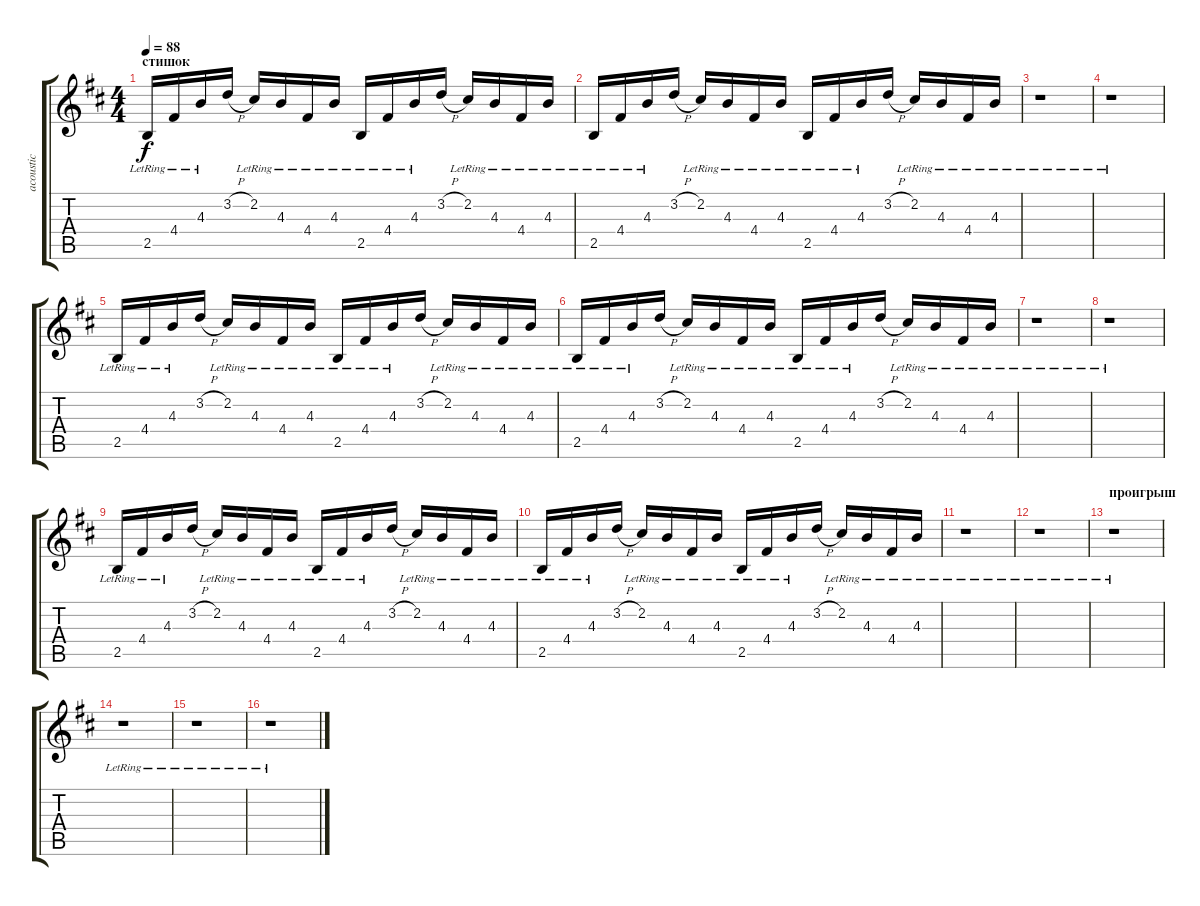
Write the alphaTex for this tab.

\track ("acoustic" "acoustic") {instrument acousticguitarsteel}
\staff {score tabs}
\tuning (E4 B3 G3 D3 A2 E2) {hide}
\ts (4 4)
\section ("" "стишок")
\tempo 88
\clef g2
\ks bminor
2.5{lr}.16{dy f instrument acousticguitarsteel} 4.4{lr}.16 4.3{lr}.16 3.2{h}.16 2.2{lr}.16 4.3{lr}.16 4.4{lr}.16 4.3{lr}.16 2.5{lr}.16 4.4{lr}.16 4.3{lr}.16 3.2{h}.16 2.2{lr}.16 4.3{lr}.16 4.4{lr}.16 4.3{lr}.16 |
2.5{lr}.16 4.4{lr}.16 4.3{lr}.16 3.2{h}.16 2.2{lr}.16 4.3{lr}.16 4.4{lr}.16 4.3{lr}.16 2.5{lr}.16 4.4{lr}.16 4.3{lr}.16 3.2{h}.16 2.2{lr}.16 4.3{lr}.16 4.4{lr}.16 4.3{lr}.16 |
r.1 |
r.1 |
2.5{lr}.16 4.4{lr}.16 4.3{lr}.16 3.2{h}.16 2.2{lr}.16 4.3{lr}.16 4.4{lr}.16 4.3{lr}.16 2.5{lr}.16 4.4{lr}.16 4.3{lr}.16 3.2{h}.16 2.2{lr}.16 4.3{lr}.16 4.4{lr}.16 4.3{lr}.16 |
2.5{lr}.16 4.4{lr}.16 4.3{lr}.16 3.2{h}.16 2.2{lr}.16 4.3{lr}.16 4.4{lr}.16 4.3{lr}.16 2.5{lr}.16 4.4{lr}.16 4.3{lr}.16 3.2{h}.16 2.2{lr}.16 4.3{lr}.16 4.4{lr}.16 4.3{lr}.16 |
r.1 |
r.1 |
2.5{lr}.16 4.4{lr}.16 4.3{lr}.16 3.2{h}.16 2.2{lr}.16 4.3{lr}.16 4.4{lr}.16 4.3{lr}.16 2.5{lr}.16 4.4{lr}.16 4.3{lr}.16 3.2{h}.16 2.2{lr}.16 4.3{lr}.16 4.4{lr}.16 4.3{lr}.16 |
2.5{lr}.16 4.4{lr}.16 4.3{lr}.16 3.2{h}.16 2.2{lr}.16 4.3{lr}.16 4.4{lr}.16 4.3{lr}.16 2.5{lr}.16 4.4{lr}.16 4.3{lr}.16 3.2{h}.16 2.2{lr}.16 4.3{lr}.16 4.4{lr}.16 4.3{lr}.16 |
r.1 |
r.1 |
\section ("" "проигрыш")
r.1 |
r.1 |
r.1 |
r.1
